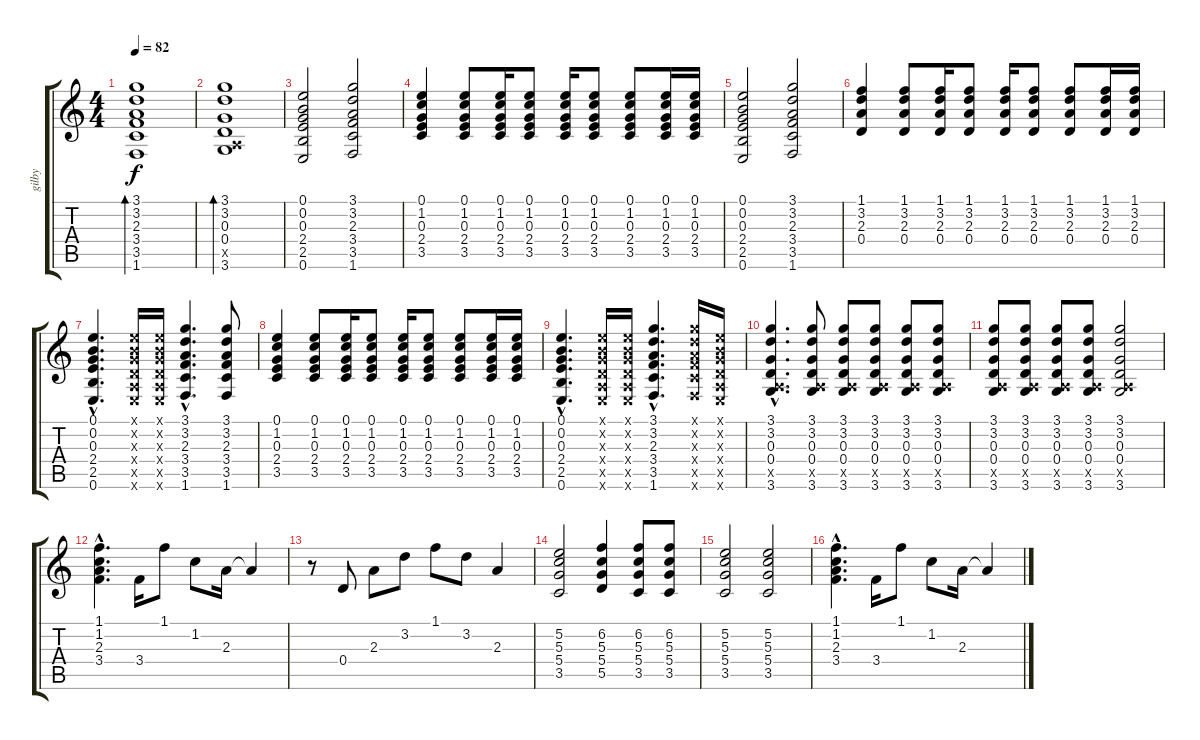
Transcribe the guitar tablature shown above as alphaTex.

\track ("gilby" "gilby") {instrument overdrivenguitar}
\staff {score tabs}
\tuning (E4 B3 G3 D3 A2 E2) {hide}
\ts (4 4)
\tempo 82
\clef g2
\ks c
(3.1 3.2 2.3 3.4 3.5 1.6).1{bd 60 dy f} |
(3.1 3.2 0.3 0.4 0.5{x} 3.6).1{bd 60} |
(0.1 0.2 0.3 2.4 2.5 0.6).2{instrument overdrivenguitar} (3.1 3.2 2.3 3.4 3.5 1.6).2 |
(0.1 1.2 0.3 2.4 3.5).4 (0.1 1.2 0.3 2.4 3.5).8 (0.1 1.2 0.3 2.4 3.5).16 (0.1 1.2 0.3 2.4 3.5).8 (0.1 1.2 0.3 2.4 3.5).16 (0.1 1.2 0.3 2.4 3.5).8 (0.1 1.2 0.3 2.4 3.5).8 (0.1 1.2 0.3 2.4 3.5).16 (0.1 1.2 0.3 2.4 3.5).16 |
(0.1 0.2 0.3 2.4 2.5 0.6).2 (3.1 3.2 2.3 3.4 3.5 1.6).2 |
(1.1 3.2 2.3 0.4).4 (1.1 3.2 2.3 0.4).8 (1.1 3.2 2.3 0.4).16 (1.1 3.2 2.3 0.4).8 (1.1 3.2 2.3 0.4).16 (1.1 3.2 2.3 0.4).8 (1.1 3.2 2.3 0.4).8 (1.1 3.2 2.3 0.4).16 (1.1 3.2 2.3 0.4).16 |
(0.1{hac} 0.2{hac} 0.3{hac} 2.4{hac} 2.5{hac} 0.6{hac}).4{d} (0.1{x} 0.2{x} 0.3{x} 0.4{x} 0.5{x} 0.6{x}).16 (0.1{x} 0.2{x} 0.3{x} 0.4{x} 0.5{x} 0.6{x}).16 (3.1{hac} 3.2{hac} 2.3{hac} 3.4{hac} 3.5{hac} 1.6{hac}).4{d} (3.1 3.2 2.3 3.4 3.5 1.6).8 |
(0.1 1.2 0.3 2.4 3.5).4 (0.1 1.2 0.3 2.4 3.5).8 (0.1 1.2 0.3 2.4 3.5).16 (0.1 1.2 0.3 2.4 3.5).8 (0.1 1.2 0.3 2.4 3.5).16 (0.1 1.2 0.3 2.4 3.5).8 (0.1 1.2 0.3 2.4 3.5).8 (0.1 1.2 0.3 2.4 3.5).16 (0.1 1.2 0.3 2.4 3.5).16 |
(0.1{hac} 0.2{hac} 0.3{hac} 2.4{hac} 2.5{hac} 0.6{hac}).4{d} (0.1{x} 0.2{x} 0.3{x} 0.4{x} 0.5{x} 0.6{x}).16 (0.1{x} 0.2{x} 0.3{x} 0.4{x} 0.5{x} 0.6{x}).16 (3.1{hac} 3.2{hac} 2.3{hac} 3.4{hac} 3.5{hac} 1.6{hac}).4{d} (3.1{x} 3.2{x} 2.3{x} 3.4{x} 3.5{x} 1.6{x}).16 (0.1{x} 0.2{x} 0.3{x} 0.4{x} 0.5{x} 0.6{x}).16 |
(3.1{hac} 3.2{hac} 0.3{hac} 0.4{hac} 0.5{hac x} 3.6{hac}).4{d} (3.1 3.2 0.3 0.4 0.5{x} 3.6).8 (3.1 3.2 0.3 0.4 0.5{x} 3.6).8 (3.1 3.2 0.3 0.4 0.5{x} 3.6).8 (3.1 3.2 0.3 0.4 0.5{x} 3.6).8 (3.1 3.2 0.3 0.4 0.5{x} 3.6).8 |
(3.1 3.2 0.3 0.4 0.5{x} 3.6).8 (3.1 3.2 0.3 0.4 0.5{x} 3.6).8 (3.1 3.2 0.3 0.4 0.5{x} 3.6).8 (3.1 3.2 0.3 0.4 0.5{x} 3.6).8 (3.1 3.2 0.3 0.4 0.5{x} 3.6).2 |
(1.1{hac} 1.2{hac} 2.3{hac} 3.4{hac}).4{d instrument electricguitarjazz} 3.4.16 1.1.8 1.2.8 2.3.16 2.3{t}.4 |
r.8 0.4.8 2.3.8 3.2.8 1.1.8 3.2.8 2.3.4 |
(5.2 5.3 5.4 3.5).2 (6.2 5.3 5.4 5.5).4 (6.2 5.3 5.4 3.5).8 (6.2 5.3 5.4 3.5).8 |
(5.2 5.3 5.4 3.5).2 (5.2 5.3 5.4 3.5).2 |
(1.1{hac} 1.2{hac} 2.3{hac} 3.4{hac}).4{d} 3.4.16 1.1.8 1.2.8 2.3.16 2.3{t}.4
